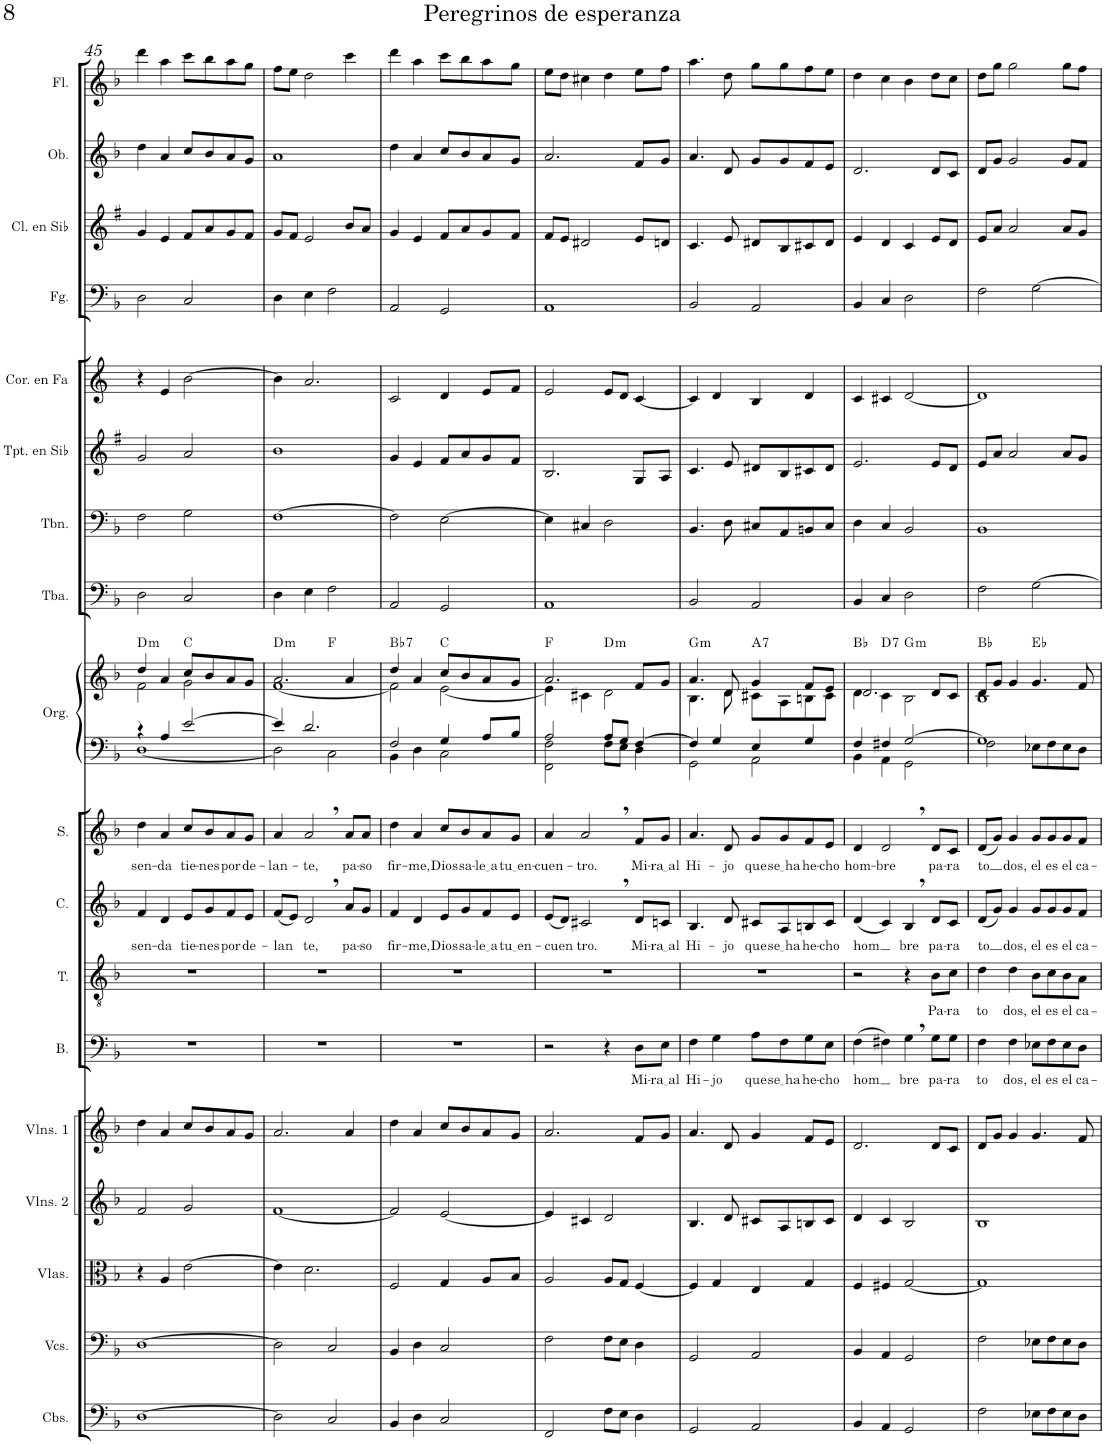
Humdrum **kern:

**kern	**kern	**kern	**kern	**kern	**kern	**text	**kern	**text	**kern	**text	**kern	**text	**kern	**kern	**harte	**kern	**kern	**kern	**kern	**kern	**kern	**kern	**kern
*part18	*part17	*part16	*part15	*part14	*part13	*part13	*part12	*part12	*part11	*part11	*part10	*part10	*part9	*part9	*part9	*part8	*part7	*part6	*part5	*part4	*part3	*part2	*part1
*staff19	*staff18	*staff17	*staff16	*staff15	*staff14	*staff14	*staff13	*staff13	*staff12	*staff12	*staff11	*staff11	*staff10	*staff9	*	*staff8	*staff7	*staff6	*staff5	*staff4	*staff3	*staff2	*staff1
*I"Contrabajos	*I"Violonchelos	*I"Violas	*I"Violines 2	*I"Violines 1	*I"Bajo	*	*I"Tenor	*	*I"Contralto	*	*I"Soprano	*	*I"Órgano	*	*	*I"Tuba	*I"Trombón	*I"Trompeta en Sib	*I"Trompa en Fa	*I"Fagot	*I"Clarinete en Sib	*I"Oboe	*I"Flauta
*I'Cbs.	*I'Vcs.	*I'Vlas.	*I'Vlns. 2	*I'Vlns. 1	*I'B.	*	*I'T.	*	*I'C.	*	*I'S.	*	*	*	*	*I'Tba.	*I'Tbn.	*I'Tpt. en Sib	*	*I'Fg.	*I'Cl. en Sib	*I'Ob.	*I'Fl.
!!LO:PB:g=z
*clefF4	*clefF4	*clefC3	*clefG2	*clefG2	*clefF4	*	*clefGv2	*	*clefG2	*	*clefG2	*	*clefF4	*clefG2	*	*clefF4	*clefF4	*clefG2	*clefG2	*clefF4	*clefG2	*clefG2	*clefG2
*Trd7c12	*	*	*	*	*	*	*	*	*	*	*	*	*	*	*	*	*	*Trd1c2	*Trd4c7	*	*Trd1c2	*	*
*k[b-]	*k[b-]	*k[b-]	*k[b-]	*k[b-]	*k[b-]	*	*k[b-]	*	*k[b-]	*	*k[b-]	*	*k[b-]	*k[b-]	*	*k[b-]	*k[b-]	*k[f#]	*k[]	*k[b-]	*k[f#]	*k[b-]	*k[b-]
*M4/4	*M4/4	*M4/4	*M4/4	*M4/4	*M4/4	*	*M4/4	*	*M4/4	*	*M4/4	*	*M4/4	*M4/4	*	*M4/4	*M4/4	*M4/4	*M4/4	*M4/4	*M4/4	*M4/4	*M4/4
*met(c)	*met(c)	*met(c)	*met(c)	*met(c)	*met(c)	*	*met(c)	*	*met(c)	*	*met(c)	*	*met(c)	*met(c)	*	*met(c)	*met(c)	*met(c)	*met(c)	*met(c)	*met(c)	*met(c)	*met(c)
=45	=45	=45	=45	=45	=45	=45	=45	=45	=45	=45	=45	=45	=45	=45	=45	=45	=45	=45	=45	=45	=45	=45	=45
!	!	!	!	!	!	!	!	!	!	!LO:LY:b	!	!LO:LY:b	!	!	!LO:H:kt=m	!	!	!	!	!	!	!	!
*	*	*	*	*	*	*	*	*	*	*	*	*	*^	*^	*	*	*	*	*	*	*	*	*
[1D	[1D	4r	2f/	4dd\	1r	.	1r	.	4f/	sen-	4dd\	sen-	4r	[1D	4dd/	2f\	D:min	2D\	2F\	2g/	4r	2D\	4g/	4dd\	4ddd\
!	!	!	!	!	!	!	!	!	!	!LO:LY:b	!	!LO:LY:b	!	!	!	!	!	!	!	!	!	!	!	!	!
.	.	4A/	.	4a/	.	.	.	.	4d/	-da	4a/	-da	4A/	.	4a/	.	.	.	.	.	4e/	.	4e/	4a/	4aa\
!	!	!	!	!	!	!	!	!	!	!LO:LY:b	!	!LO:LY:b	!	!	!	!	!	!	!	!	!	!	!	!	!
.	.	[2e\	2g/	8cc/L	.	.	.	.	8e/L	tie-	8cc/L	tie-	[2e/	.	8cc/L	2g\	C:maj	2C/	2G\	2a/	[2b\	2C/	8f#/L	8cc/L	8ccc\L
!	!	!	!	!	!	!	!	!	!	!LO:LY:b	!	!LO:LY:b	!	!	!	!	!	!	!	!	!	!	!	!	!
.	.	.	.	8b-/	.	.	.	.	8g/	-nes	8b-/	-nes	.	.	8b-/	.	.	.	.	.	.	.	8a/	8b-/	8bb-\
!	!	!	!	!	!	!	!	!	!	!LO:LY:b	!	!LO:LY:b	!	!	!	!	!	!	!	!	!	!	!	!	!
.	.	.	.	8a/	.	.	.	.	8f/	por	8a/	por	.	.	8a/	.	.	.	.	.	.	.	8g/	8a/	8aa\
!	!	!	!	!	!	!	!	!	!	!LO:LY:b	!	!LO:LY:b	!	!	!	!	!	!	!	!	!	!	!	!	!
.	.	.	.	8g/J	.	.	.	.	8e/J	de-	8g/J	de-	.	.	8g/J	.	.	.	.	.	.	.	8f#/J	8g/J	8gg\J
*	*	*	*	*	*	*	*	*	*	*	*	*	*	*	*v	*v	*	*	*	*	*	*	*	*	*
=46	=46	=46	=46	=46	=46	=46	=46	=46	=46	=46	=46	=46	=46	=46	=46	=46	=46	=46	=46	=46	=46	=46	=46	=46
!	!	!	!	!	!	!	!	!	!	!LO:LY:b	!	!LO:LY:b	!	!	!	!LO:H:kt=m	!	!	!	!	!	!	!	!
*	*	*	*	*	*	*	*	*	*	*	*	*	*	*	*^	*	*	*	*	*	*	*	*	*
*	*	*	*	*	*	*	*	*	*	*	*	*	*	*	*	*^	*	*	*	*	*	*	*	*	*
2D\]	2D\]	4e\]	[1f	2.a/	1r	.	1r	.	(8f/L	-lan	4a/	-lan-	4e/]	2D\]	2.a/	[1f	2ryy	D:min	4D\	[1F	1b	4b\]	4D\	8g/L	1a	8ff\L
.	.	.	.	.	.	.	.	.	8e/J)	.	.	.	.	.	.	.	.	.	.	.	.	.	.	8f#/J	.	8ee\J
!	!	!	!	!	!	!	!	!	!	!LO:LY:b	!	!LO:LY:b	!	!	!	!	!	!	!	!	!	!	!	!	!	!
.	.	2.d\	.	.	.	.	.	.	2d,/	te,	2a,/	-te,	2.d/	.	.	.	.	.	4E\	.	.	2.a/	4E\	2e/	.	2dd\
2C/	2C/	.	.	.	.	.	.	.	.	.	.	.	.	2C\	.	.	2ryy	F:maj	2F\	.	.	.	2F\	.	.	.
!	!	!	!	!	!	!	!	!	!	!LO:LY:b	!	!LO:LY:b	!	!	!	!	!	!	!	!	!	!	!	!	!	!
.	.	.	.	4a/	.	.	.	.	8a/L	pa-	8a/L	pa-	.	.	4a/	.	.	.	.	.	.	.	.	8b/L	.	4ccc\
!	!	!	!	!	!	!	!	!	!	!LO:LY:b	!	!LO:LY:b	!	!	!	!	!	!	!	!	!	!	!	!	!	!
.	.	.	.	.	.	.	.	.	8g/J	-so	8a/J	-so	.	.	.	.	.	.	.	.	.	.	.	8a/J	.	.
=47	=47	=47	=47	=47	=47	=47	=47	=47	=47	=47	=47	=47	=47	=47	=47	=47	=47	=47	=47	=47	=47	=47	=47	=47	=47	=47
!	!	!	!	!	!	!	!	!	!	!LO:LY:b	!	!LO:LY:b	!	!	!	!	!	!LO:H:kt=7	!	!	!	!	!	!	!	!
*	*	*	*	*	*	*	*	*	*	*	*	*	*	*	*	*v	*v	*	*	*	*	*	*	*	*	*
4BB-/	4BB-/	2F/	2f/]	4dd\	1r	.	1r	.	4f/	fir-	4dd\	fir-	2F/	4BB-\	4dd/	2f\]	Bb:7	2AA/	2F\]	4g/	2c/	2AA/	4g/	4dd\	4ddd\
!	!	!	!	!	!	!	!	!	!	!LO:LY:b	!	!LO:LY:b	!	!	!	!	!	!	!	!	!	!	!	!	!
4D\	4D\	.	.	4a/	.	.	.	.	4d/	-me,	4a/	-me,	.	4D\	4a/	.	.	.	.	4e/	.	.	4e/	4a/	4aa\
!	!	!	!	!	!	!	!	!	!	!LO:LY:b	!	!LO:LY:b	!	!	!	!	!	!	!	!	!	!	!	!	!
2C/	2C/	4G/	[2e/	8cc/L	.	.	.	.	8e/L	Dios	8cc/L	Dios	4G/	2C\	8cc/L	[2e\	C:maj	2GG/	[2E\	8f#/L	4d/	2GG/	8f#/L	8cc/L	8ccc\L
!	!	!	!	!	!	!	!	!	!	!LO:LY:b	!	!LO:LY:b	!	!	!	!	!	!	!	!	!	!	!	!	!
.	.	.	.	8b-/	.	.	.	.	8g/	sa-	8b-/	sa-	.	.	8b-/	.	.	.	.	8a/	.	.	8a/	8b-/	8bb-\
!	!	!	!	!	!	!	!	!	!	!LO:LY:b	!	!LO:LY:b	!	!	!	!	!	!	!	!	!	!	!	!	!
.	.	8A/L	.	8a/	.	.	.	.	8f/	le a	8a/	le a	8A/L	.	8a/	.	.	.	.	8g/	8e/L	.	8g/	8a/	8aa\
!	!	!	!	!	!	!	!	!	!	!LO:LY:b	!	!LO:LY:b	!	!	!	!	!	!	!	!	!	!	!	!	!
.	.	8B-/J	.	8g/J	.	.	.	.	8e/J	tu en	8g/J	tu en	8B-/J	.	8g/J	.	.	.	.	8f#/J	8f/J	.	8f#/J	8g/J	8gg\J
=48	=48	=48	=48	=48	=48	=48	=48	=48	=48	=48	=48	=48	=48	=48	=48	=48	=48	=48	=48	=48	=48	=48	=48	=48	=48
!	!	!	!	!	!	!	!	!	!	!LO:LY:b	!	!LO:LY:b	!	!	!	!	!	!	!	!	!	!	!	!	!
2FF/	2F\	2A/	4e/]	2.a/	2r	.	1r	.	(8e/L	-cuen	4a/	-cuen-	2A/	2FF\ 2F\	2.a/	4e\]	F:maj	1AA	4E\]	2.B/	2e/	1AA	8f#/L	2.a/	8ee\L
.	.	.	.	.	.	.	.	.	8d/J)	.	.	.	.	.	.	.	.	.	.	.	.	.	8e/J	.	8dd\J
!	!	!	!	!	!	!	!	!	!	!LO:LY:b	!	!LO:LY:b	!	!	!	!	!	!	!	!	!	!	!	!	!
.	.	.	4c#X/	.	.	.	.	.	2c#X,/	tro.	2a,/	-tro.	.	.	.	4c#X\	.	.	4C#X/	.	.	.	2d#X/	.	4cc#X\
!	!	!	!	!	!	!	!	!	!	!	!	!	!	!	!	!	!LO:H:kt=m	!	!	!	!	!	!	!	!
8F\L	8F\L	8A/L	2d/	.	4r	.	.	.	.	.	.	.	8A/L	8F\L	.	2d\	D:min	.	2D\	.	8e/L	.	.	.	4dd\
8E\J	8E\J	8G/J	.	.	.	.	.	.	.	.	.	.	8G/J	8E\J	.	.	.	.	.	.	8d/J	.	.	.	.
!	!	!	!	!	!	!LO:LY:b	!	!	!	!LO:LY:b	!	!LO:LY:b	!	!	!	!	!	!	!	!	!	!	!	!	!
4D\	4D\	[4F/	.	8f/L	8D\L	Mi-	.	.	8d/L	Mi-	8f/L	Mi-	[4F/	4D\	8f/L	.	.	.	.	8G/L	[4c/	.	8e/L	8f/L	8ee\L
!	!	!	!	!	!	!LO:LY:b	!	!	!	!LO:LY:b	!	!LO:LY:b	!	!	!	!	!	!	!	!	!	!	!	!	!
.	.	.	.	8g/J	8E\J	ra al	.	.	8cn/J	ra al	8g/J	ra al	.	.	8g/J	.	.	.	.	8A/J	.	.	8dn/J	8g/J	8ff\J
=49	=49	=49	=49	=49	=49	=49	=49	=49	=49	=49	=49	=49	=49	=49	=49	=49	=49	=49	=49	=49	=49	=49	=49	=49	=49
!	!	!	!	!	!	!LO:LY:b	!	!	!	!LO:LY:b	!	!LO:LY:b	!	!	!	!	!LO:H:kt=m	!	!	!	!	!	!	!	!
2GG/	2GG/	4F/]	4.B-/	4.a/	4F\	Hi-	1r	.	4.B-/	Hi-	4.a/	Hi-	4F/]	2GG\	4.a/	4.B-\	G:min	2BB-/	4.BB-/	4.c/	4c/]	2BB-/	4.c/	4.a/	4.aa\
!	!	!	!	!	!	!LO:LY:b	!	!	!	!	!	!	!	!	!	!	!	!	!	!	!	!	!	!	!
.	.	4G/	.	.	4G\	-jo	.	.	.	.	.	.	4G/	.	.	.	.	.	.	.	4d/	.	.	.	.
!	!	!	!	!	!	!	!	!	!	!LO:LY:b	!	!LO:LY:b	!	!	!	!	!	!	!	!	!	!	!	!	!
.	.	.	8d/	8d/	.	.	.	.	8d/	-jo	8d/	-jo	.	.	8d/	8d\	.	.	8D\	8e/	.	.	8e/	8d/	8dd\
!	!	!	!	!	!	!LO:LY:b	!	!	!	!LO:LY:b	!	!LO:LY:b	!	!	!	!	!LO:H:kt=7	!	!	!	!	!	!	!	!
2AA/	2AA/	4E/	8c#X/L	4g/	8A\L	que	.	.	8c#X/L	que	8g/L	que	4E/	2AA\	4g/	8c#X\L	A:7	2AA/	8C#X/L	8d#X/L	4B/	2AA/	8d#X/L	8g/L	8gg\L
!	!	!	!	!	!	!LO:LY:b	!	!	!	!LO:LY:b	!	!LO:LY:b	!	!	!	!	!	!	!	!	!	!	!	!	!
.	.	.	8A/	.	8F\	se ha	.	.	8A/	se ha	8g/	se ha	.	.	.	8A\	.	.	8AA/	8B/	.	.	8B/	8g/	8gg\
!	!	!	!	!	!	!LO:LY:b	!	!	!	!LO:LY:b	!	!LO:LY:b	!	!	!	!	!	!	!	!	!	!	!	!	!
.	.	4G/	8Bn/	8f/L	8G\	he-	.	.	8Bn/	he-	8f/	he-	4G/	.	8f/L	8Bn\	.	.	8BBn/	8c#X/	4d/	.	8c#X/	8f/	8ff\
!	!	!	!	!	!	!LO:LY:b	!	!	!	!LO:LY:b	!	!LO:LY:b	!	!	!	!	!	!	!	!	!	!	!	!	!
.	.	.	8c#/J	8e/J	8E\J	-cho	.	.	8c#/J	-cho	8e/J	-cho	.	.	8e/J	8c#\J	.	.	8C#/J	8d#/J	.	.	8d#/J	8e/J	8ee\J
=50	=50	=50	=50	=50	=50	=50	=50	=50	=50	=50	=50	=50	=50	=50	=50	=50	=50	=50	=50	=50	=50	=50	=50	=50	=50
!	!	!	!	!	!	!LO:LY:b	!	!	!	!LO:LY:b	!	!LO:LY:b	!	!	!	!	!	!	!	!	!	!	!	!	!
4BB-/	4BB-/	4F/	4d/	2.d/	(4F\	hom	2r	.	(4d/	hom	4d/	hom-	4F/	4BB-\	2.d/	4d\	Bb:maj	4BB-/	4D\	2.e/	4c/	4BB-/	4e/	2.d/	4dd\
!	!	!	!	!	!	!	!	!	!	!	!	!LO:LY:b	!	!	!	!	!LO:H:kt=7	!	!	!	!	!	!	!	!
4AA/	4AA/	4F#X/	4c/	.	4F#X\)	.	.	.	4c/)	.	2d,/	-bre	4F#X/	4AA\	.	4c\	D:7	4C/	4C/	.	4c#X/	4C/	4d/	.	4cc\
!	!	!	!	!	!	!LO:LY:b	!	!	!	!LO:LY:b	!	!	!	!	!	!	!LO:H:kt=m	!	!	!	!	!	!	!	!
2GG/	2GG/	[2G/	2B-/	.	4G,\	bre	4r	.	4B-,/	bre	.	.	[2G/	2GG\	.	2B-\	G:min	2D\	2BB-/	.	[2d/	2D\	4c/	.	4b-\
!	!	!	!	!	!	!LO:LY:b	!	!LO:LY:b	!	!LO:LY:b	!	!LO:LY:b	!	!	!	!	!	!	!	!	!	!	!	!	!
.	.	.	.	8d/L	8G\L	pa-	8B-\L	Pa-	8d/L	pa-	8d/L	pa-	.	.	8d/L	.	.	.	.	8e/L	.	.	8e/L	8d/L	8dd\L
!	!	!	!	!	!	!LO:LY:b	!	!LO:LY:b	!	!LO:LY:b	!	!LO:LY:b	!	!	!	!	!	!	!	!	!	!	!	!	!
.	.	.	.	8c/J	8G\J	-ra	8c\J	-ra	8c/J	-ra	8c/J	-ra	.	.	8c/J	.	.	.	.	8d/J	.	.	8d/J	8c/J	8cc\J
=51	=51	=51	=51	=51	=51	=51	=51	=51	=51	=51	=51	=51	=51	=51	=51	=51	=51	=51	=51	=51	=51	=51	=51	=51	=51
!	!	!	!	!	!	!LO:LY:b	!	!LO:LY:b	!	!LO:LY:b	!	!LO:LY:b	!	!	!	!	!	!	!	!	!	!	!	!	!
2F\	2F\	1G]	1B-	8d/L	4F\	to	4d\	to	(8d/L	to	(8d/L	to	1G]	2F\	8d/L	1B-	Bb:maj	2F\	1BB-	8e/L	1d]	2F\	8e/L	8d/L	8dd\L
.	.	.	.	8g/J	.	.	.	.	8g/J)	.	8g/J)	.	.	.	8g/J	.	.	.	.	8a/J	.	.	8a/J	8g/J	8gg\J
!	!	!	!	!	!	!LO:LY:b	!	!LO:LY:b	!	!LO:LY:b	!	!LO:LY:b	!	!	!	!	!	!	!	!	!	!	!	!	!
.	.	.	.	4g/	4F\	dos,	4d\	dos,	4g/	dos,	4g/	dos,	.	.	4g/	.	.	.	.	2a/	.	.	2a/	2g/	2gg\
!	!	!	!	!	!	!LO:LY:b	!	!LO:LY:b	!	!LO:LY:b	!	!LO:LY:b	!	!	!	!	!	!	!	!	!	!	!	!	!
8E-X\L	8E-X\L	.	.	4.g/	8E-X\L	el	8B-\L	el	8g/L	el	8g/L	el	.	8E-X\L	4.g/	.	Eb:maj	[2G\	.	.	.	[2G\	.	.	.
!	!	!	!	!	!	!LO:LY:b	!	!LO:LY:b	!	!LO:LY:b	!	!LO:LY:b	!	!	!	!	!	!	!	!	!	!	!	!	!
8F\	8F\	.	.	.	8F\	es	8c\	es	8g/	es	8g/	es	.	8F\	.	.	.	.	.	.	.	.	.	.	.
!	!	!	!	!	!	!LO:LY:b	!	!LO:LY:b	!	!LO:LY:b	!	!LO:LY:b	!	!	!	!	!	!	!	!	!	!	!	!	!
8E-\	8E-\	.	.	.	8E-\	el	8B-\	el	8g/	el	8g/	el	.	8E-\	.	.	.	.	.	8a/L	.	.	8a/L	8g/L	8gg\L
!	!	!	!	!	!	!LO:LY:b	!	!LO:LY:b	!	!LO:LY:b	!	!LO:LY:b	!	!	!	!	!	!	!	!	!	!	!	!	!
8D\J	8D\J	.	.	8f/	8D\J	ca-	8A\J	ca-	8f/J	ca-	8f/J	ca-	.	8D\J	8f/	.	.	.	.	8g/J	.	.	8g/J	8f/J	8ff\J
*	*	*	*	*	*	*	*	*	*	*	*	*	*v	*v	*	*	*	*	*	*	*	*	*	*	*
*	*	*	*	*	*	*	*	*	*	*	*	*	*	*v	*v	*	*	*	*	*	*	*	*	*
=	=	=	=	=	=	=	=	=	=	=	=	=	=	=	=	=	=	=	=	=	=	=	=
*-	*-	*-	*-	*-	*-	*-	*-	*-	*-	*-	*-	*-	*-	*-	*-	*-	*-	*-	*-	*-	*-	*-	*-
